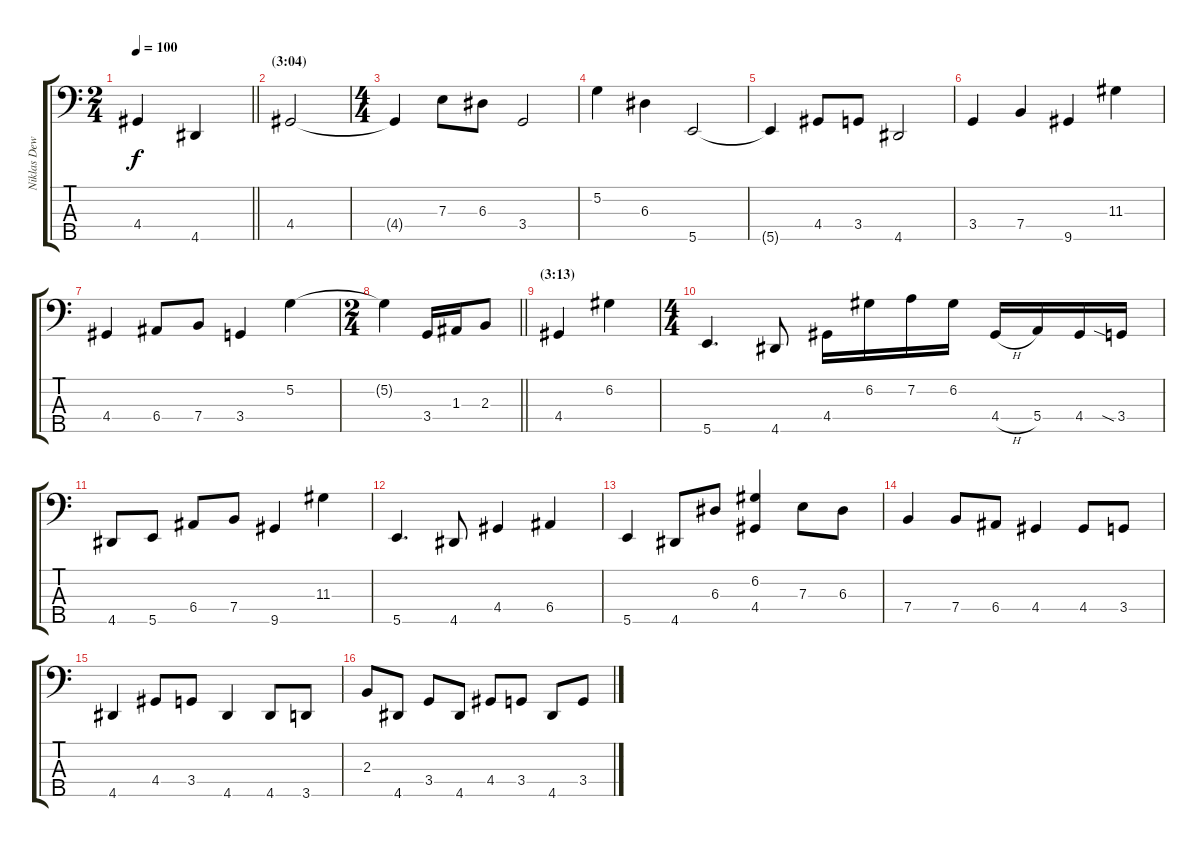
\track ("Niklas Dewerud" "Niklas Dew") {instrument electricbassfinger}
\staff {score tabs}
\tuning (G2 D2 A1 E1 B0) {hide}
\ts (2 4)
\tempo 100
\clef f4
\barLineRight lightlight
\ks c
4.4.4{dy f} 4.5.4 |
\section ("" "(3:04)")
4.4.2 |
\ts (4 4)
4.4{t}.4 7.3.8 6.3.8 3.4.2 |
5.2.4 6.3.4 5.5.2 |
5.5{t}.4 4.4.8 3.4.8 4.5.2 |
3.4.4 7.4.4 9.5.4 11.3.4 |
4.4.4 6.4.8 7.4.8 3.4.4 5.2.4 |
\ts (2 4)
\barLineRight lightlight
5.2{t}.4 3.4.16 1.3.16 2.3.8 |
\section ("" "(3:13)")
4.4.4 6.2.4 |
\ts (4 4)
5.5.4{d} 4.5.8 4.4.16 6.2.16 7.2.16 6.2.16 4.4{h}.16 5.4.16 4.4.16 3.4{sia}.16 |
4.5.8 5.5.8 6.4.8 7.4.8 9.5.4 11.3.4 |
5.5.4{d} 4.5.8 4.4.4 6.4.4 |
5.5.4 4.5.8 6.3.8 (6.2 4.4).4 7.3.8 6.3.8 |
7.4.4 7.4.8 6.4.8 4.4.4 4.4.8 3.4.8 |
4.5.4 4.4.8 3.4.8 4.5.4 4.5.8 3.5.8 |
2.3.8 4.5.8 3.4.8 4.5.8 4.4.8 3.4.8 4.5.8 3.4.8
